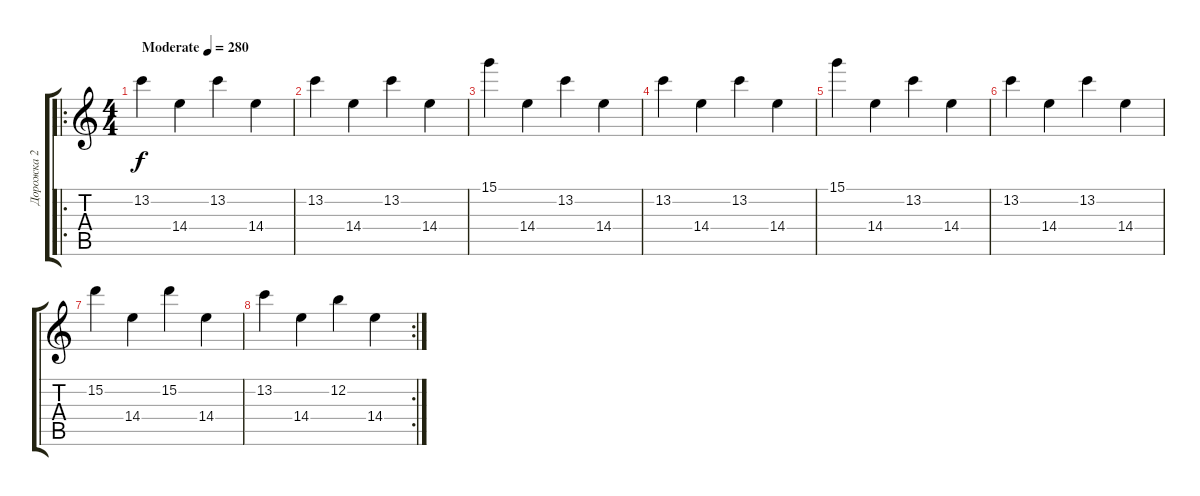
\track ("Дорожка 2" "Дорожка 2") {instrument electricguitarclean}
\staff {score tabs}
\tuning (E4 B3 G3 D3 A2 E2) {hide}
\ro
\ts (4 4)
\tempo (280 "Moderate")
\clef g2
\ks c
13.2.4{dy f instrument electricguitarclean} 14.4.4 13.2.4 14.4.4 |
13.2.4 14.4.4 13.2.4 14.4.4 |
15.1.4 14.4.4 13.2.4 14.4.4 |
13.2.4 14.4.4 13.2.4 14.4.4 |
15.1.4 14.4.4 13.2.4 14.4.4 |
13.2.4 14.4.4 13.2.4 14.4.4 |
15.2.4 14.4.4 15.2.4 14.4.4 |
\rc 2
13.2.4 14.4.4 12.2.4 14.4.4
